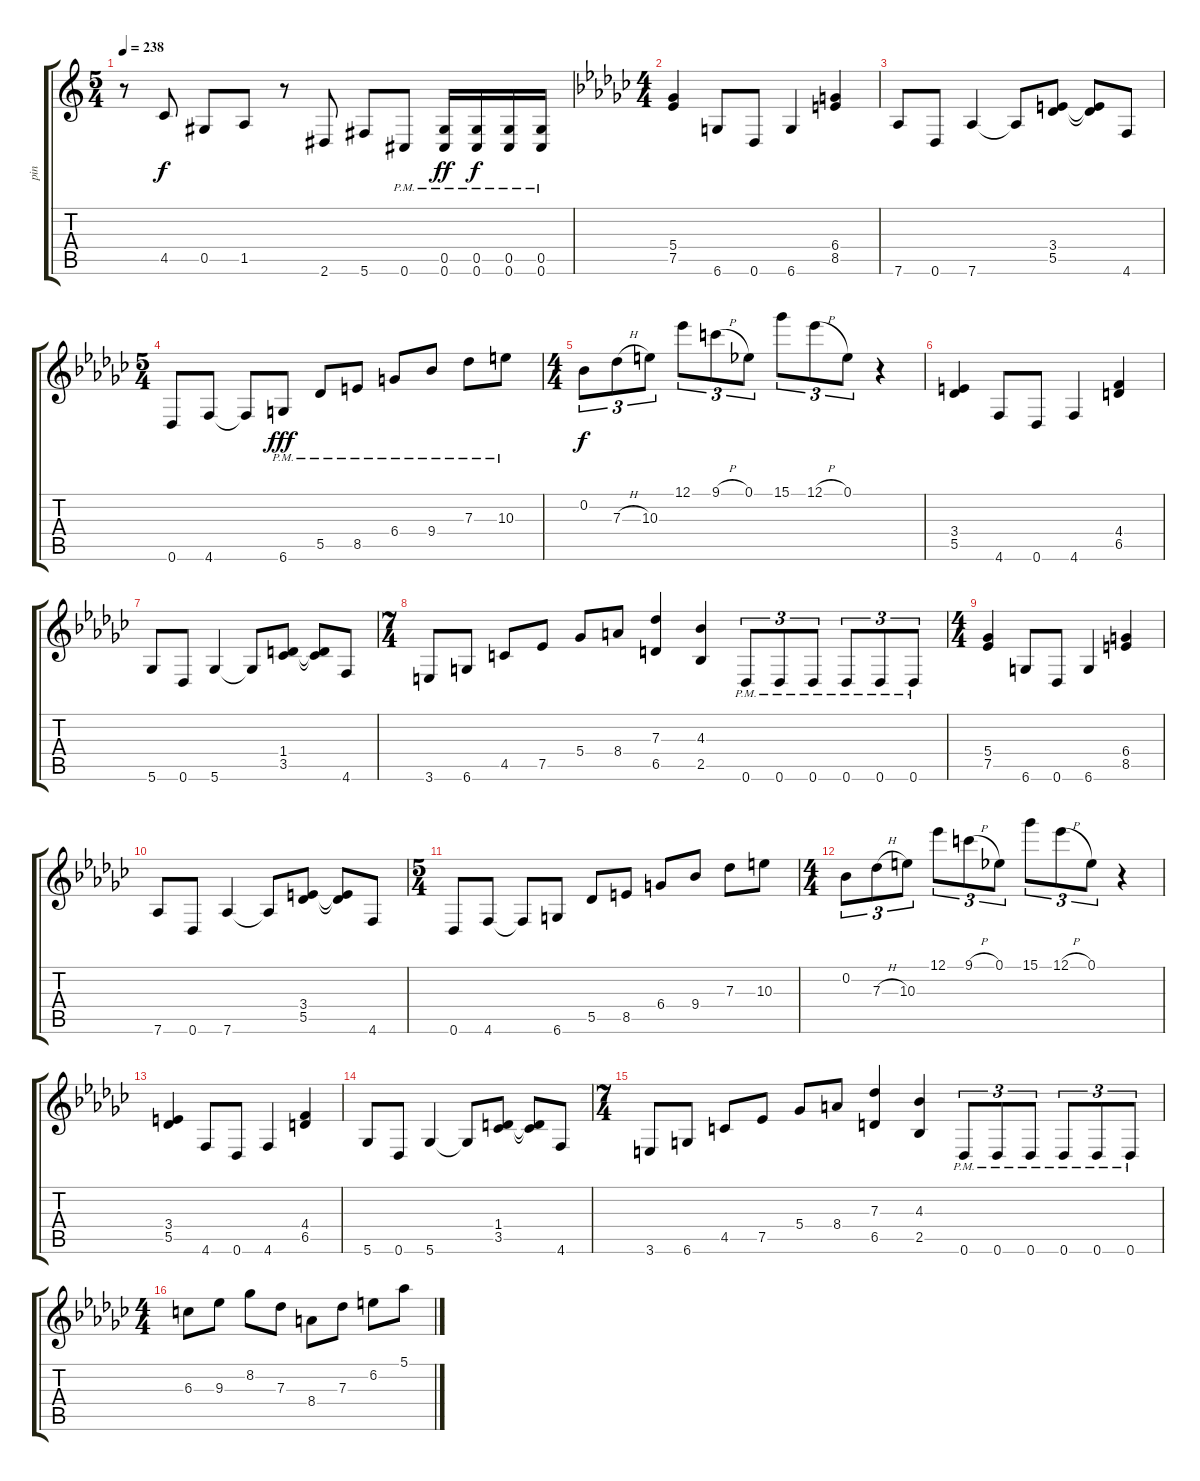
\track ("pin" "pin") {instrument distortionguitar}
\staff {score tabs}
\tuning (Eb4 Bb3 Gb3 Db3 Ab2 Db2) {hide}
\ts (5 4)
\tempo 238
\clef g2
\ks c
r.8{dy f} 4.5.8 0.5.8 1.5.8 r.8 2.6.8 5.6.8 0.6{pm}.8 (0.5 0.6{pm}).16{dy ff} (0.5 0.6{pm}).16{dy f} (0.5 0.6{pm}).16 (0.5 0.6{pm}).16 |
\ts (4 4)
\ks gb
(5.4 7.5).4 6.6.8 0.6.8 6.6.4 (6.4 8.5).4 |
7.6.8 0.6.8 7.6.4 7.6{t}.8 (3.4 5.5).8 (3.4{t} 5.5{t}).8 4.6.8 |
\ts (5 4)
0.6.8 4.6.8 4.6{t}.8 6.6{pm}.8{dy fff} 5.5{pm}.8 8.5{pm}.8 6.4{pm}.8 9.4{pm}.8 7.3{pm}.8 10.3{pm}.8 |
\ts (4 4)
0.2.8{tu (3 2) dy f} 7.3{h}.8{tu (3 2)} 10.3.8{tu (3 2)} 12.1.8{tu (3 2)} 9.1{h}.8{tu (3 2)} 0.1.8{tu (3 2)} 15.1.8{tu (3 2)} 12.1{h}.8{tu (3 2)} 0.1.8{tu (3 2)} r.4 |
(3.4 5.5).4 4.6.8 0.6.8 4.6.4 (4.4 6.5).4 |
5.6.8 0.6.8 5.6.4 5.6{t}.8 (1.4 3.5).8 (1.4{t} 3.5{t}).8 4.6.8 |
\ts (7 4)
3.6.8 6.6.8 4.5.8 7.5.8 5.4.8 8.4.8 (7.3 6.5).4 (4.3 2.5).4 0.6{pm}.8{tu (3 2)} 0.6{pm}.8{tu (3 2)} 0.6{pm}.8{tu (3 2)} 0.6{pm}.8{tu (3 2)} 0.6{pm}.8{tu (3 2)} 0.6{pm}.8{tu (3 2)} |
\ts (4 4)
(5.4 7.5).4 6.6.8 0.6.8 6.6.4 (6.4 8.5).4 |
7.6.8 0.6.8 7.6.4 7.6{t}.8 (3.4 5.5).8 (3.4{t} 5.5{t}).8 4.6.8 |
\ts (5 4)
0.6.8 4.6.8 4.6{t}.8 6.6.8 5.5.8 8.5.8 6.4.8 9.4.8 7.3.8 10.3.8 |
\ts (4 4)
0.2.8{tu (3 2)} 7.3{h}.8{tu (3 2)} 10.3.8{tu (3 2)} 12.1.8{tu (3 2)} 9.1{h}.8{tu (3 2)} 0.1.8{tu (3 2)} 15.1.8{tu (3 2)} 12.1{h}.8{tu (3 2)} 0.1.8{tu (3 2)} r.4 |
(3.4 5.5).4 4.6.8 0.6.8 4.6.4 (4.4 6.5).4 |
5.6.8 0.6.8 5.6.4 5.6{t}.8 (1.4 3.5).8 (1.4{t} 3.5{t}).8 4.6.8 |
\ts (7 4)
3.6.8 6.6.8 4.5.8 7.5.8 5.4.8 8.4.8 (7.3 6.5).4 (4.3 2.5).4 0.6{pm}.8{tu (3 2)} 0.6{pm}.8{tu (3 2)} 0.6{pm}.8{tu (3 2)} 0.6{pm}.8{tu (3 2)} 0.6{pm}.8{tu (3 2)} 0.6{pm}.8{tu (3 2)} |
\ts (4 4)
6.3.8 9.3.8 8.2.8 7.3.8 8.4.8 7.3.8 6.2.8 5.1.8
